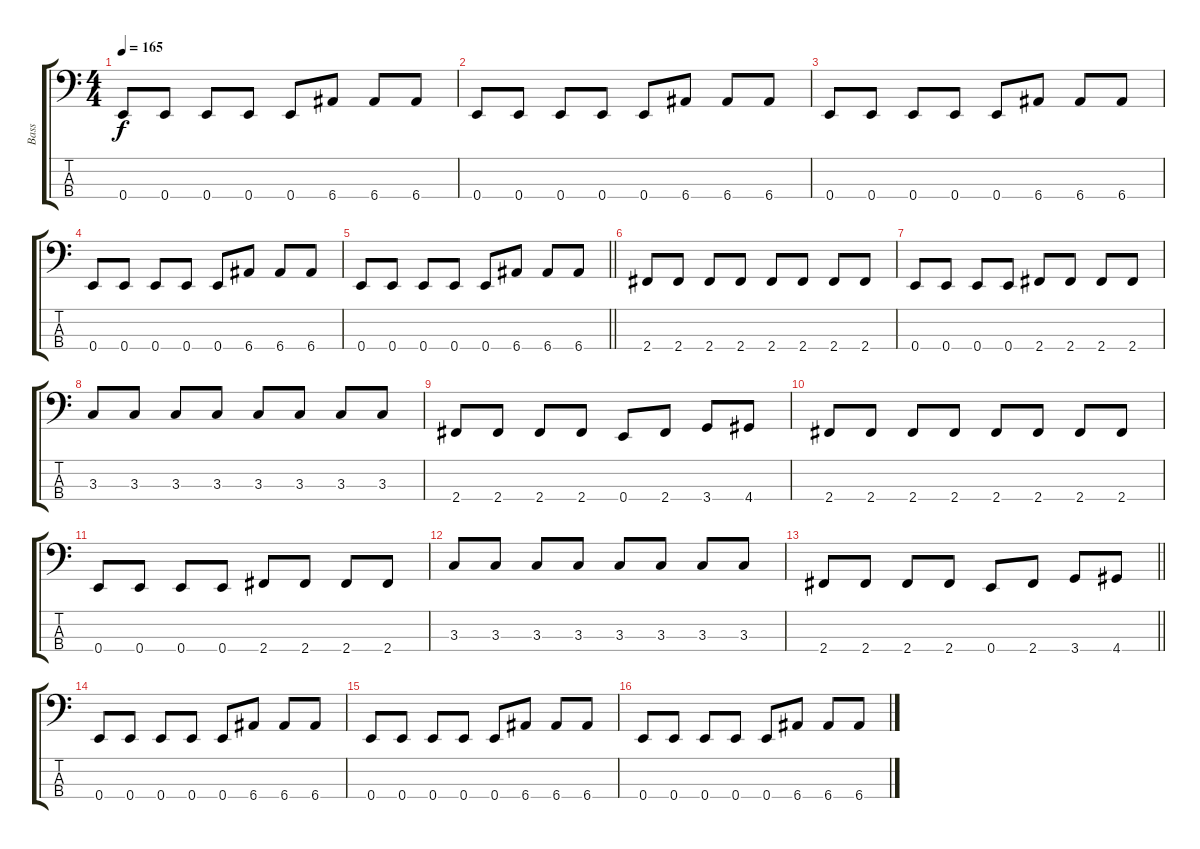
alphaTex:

\track ("Bass" "Bass") {instrument electricbassfinger}
\staff {score tabs}
\tuning (G2 D2 A1 E1) {hide}
\ts (4 4)
\tempo 165
\clef f4
\ks c
0.4.8{dy f} 0.4.8 0.4.8 0.4.8 0.4.8 6.4.8 6.4.8 6.4.8 |
0.4.8 0.4.8 0.4.8 0.4.8 0.4.8 6.4.8 6.4.8 6.4.8 |
0.4.8 0.4.8 0.4.8 0.4.8 0.4.8 6.4.8 6.4.8 6.4.8 |
0.4.8 0.4.8 0.4.8 0.4.8 0.4.8 6.4.8 6.4.8 6.4.8 |
\barLineRight lightlight
0.4.8 0.4.8 0.4.8 0.4.8 0.4.8 6.4.8 6.4.8 6.4.8 |
2.4.8 2.4.8 2.4.8 2.4.8 2.4.8 2.4.8 2.4.8 2.4.8 |
0.4.8 0.4.8 0.4.8 0.4.8 2.4.8 2.4.8 2.4.8 2.4.8 |
3.3.8 3.3.8 3.3.8 3.3.8 3.3.8 3.3.8 3.3.8 3.3.8 |
2.4.8 2.4.8 2.4.8 2.4.8 0.4.8 2.4.8 3.4.8 4.4.8 |
2.4.8 2.4.8 2.4.8 2.4.8 2.4.8 2.4.8 2.4.8 2.4.8 |
0.4.8 0.4.8 0.4.8 0.4.8 2.4.8 2.4.8 2.4.8 2.4.8 |
3.3.8 3.3.8 3.3.8 3.3.8 3.3.8 3.3.8 3.3.8 3.3.8 |
\barLineRight lightlight
2.4.8 2.4.8 2.4.8 2.4.8 0.4.8 2.4.8 3.4.8 4.4.8 |
0.4.8 0.4.8 0.4.8 0.4.8 0.4.8 6.4.8 6.4.8 6.4.8 |
0.4.8 0.4.8 0.4.8 0.4.8 0.4.8 6.4.8 6.4.8 6.4.8 |
0.4.8 0.4.8 0.4.8 0.4.8 0.4.8 6.4.8 6.4.8 6.4.8
